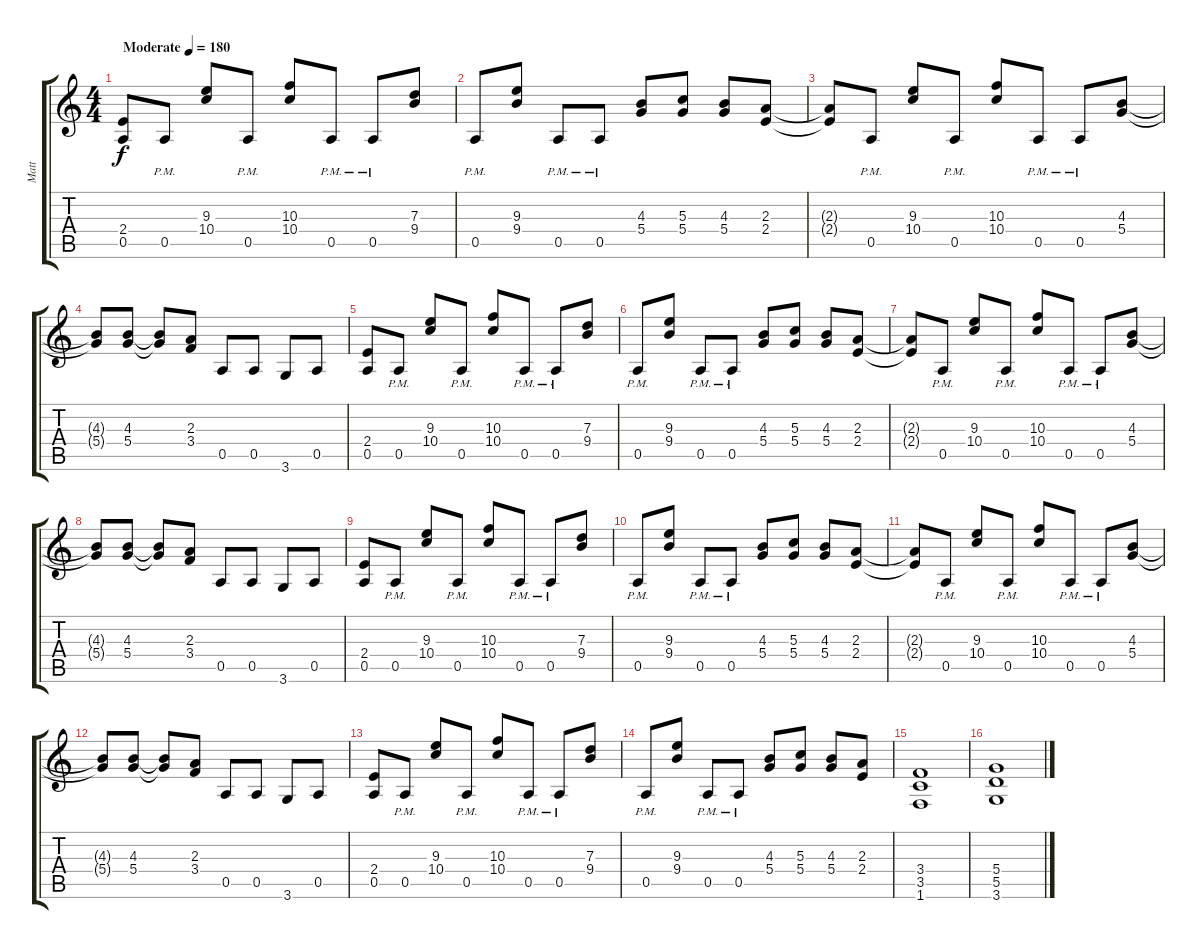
\track ("Matt" "Matt") {instrument overdrivenguitar}
\staff {score tabs}
\tuning (E4 B3 G3 D3 A2 E2) {hide}
\ts (4 4)
\tempo (180 "Moderate")
\clef g2
\ks c
(2.4 0.5).8{dy f instrument overdrivenguitar} 0.5{pm}.8 (9.3 10.4).8 0.5{pm}.8 (10.3 10.4).8 0.5{pm}.8 0.5{pm}.8 (7.3 9.4).8 |
0.5{pm}.8 (9.3 9.4).8 0.5{pm}.8 0.5{pm}.8 (4.3 5.4).8 (5.3 5.4).8 (4.3 5.4).8 (2.3 2.4).8 |
(2.3{t} 2.4{t}).8 0.5{pm}.8 (9.3 10.4).8 0.5{pm}.8 (10.3 10.4).8 0.5{pm}.8 0.5{pm}.8 (4.3 5.4).8 |
(4.3{t} 5.4{t}).8 (4.3 5.4).8 (4.3{t} 5.4{t}).8 (2.3 3.4).8 0.5.8 0.5.8 3.6.8 0.5.8 |
(2.4 0.5).8 0.5{pm}.8 (9.3 10.4).8 0.5{pm}.8 (10.3 10.4).8 0.5{pm}.8 0.5{pm}.8 (7.3 9.4).8 |
0.5{pm}.8 (9.3 9.4).8 0.5{pm}.8 0.5{pm}.8 (4.3 5.4).8 (5.3 5.4).8 (4.3 5.4).8 (2.3 2.4).8 |
(2.3{t} 2.4{t}).8 0.5{pm}.8 (9.3 10.4).8 0.5{pm}.8 (10.3 10.4).8 0.5{pm}.8 0.5{pm}.8 (4.3 5.4).8 |
(4.3{t} 5.4{t}).8 (4.3 5.4).8 (4.3{t} 5.4{t}).8 (2.3 3.4).8 0.5.8 0.5.8 3.6.8 0.5.8 |
(2.4 0.5).8 0.5{pm}.8 (9.3 10.4).8 0.5{pm}.8 (10.3 10.4).8 0.5{pm}.8 0.5{pm}.8 (7.3 9.4).8 |
0.5{pm}.8 (9.3 9.4).8 0.5{pm}.8 0.5{pm}.8 (4.3 5.4).8 (5.3 5.4).8 (4.3 5.4).8 (2.3 2.4).8 |
(2.3{t} 2.4{t}).8 0.5{pm}.8 (9.3 10.4).8 0.5{pm}.8 (10.3 10.4).8 0.5{pm}.8 0.5{pm}.8 (4.3 5.4).8 |
(4.3{t} 5.4{t}).8 (4.3 5.4).8 (4.3{t} 5.4{t}).8 (2.3 3.4).8 0.5.8 0.5.8 3.6.8 0.5.8 |
(2.4 0.5).8 0.5{pm}.8 (9.3 10.4).8 0.5{pm}.8 (10.3 10.4).8 0.5{pm}.8 0.5{pm}.8 (7.3 9.4).8 |
0.5{pm}.8 (9.3 9.4).8 0.5{pm}.8 0.5{pm}.8 (4.3 5.4).8 (5.3 5.4).8 (4.3 5.4).8 (2.3 2.4).8 |
(3.4 3.5 1.6).1 |
(5.4 5.5 3.6).1
